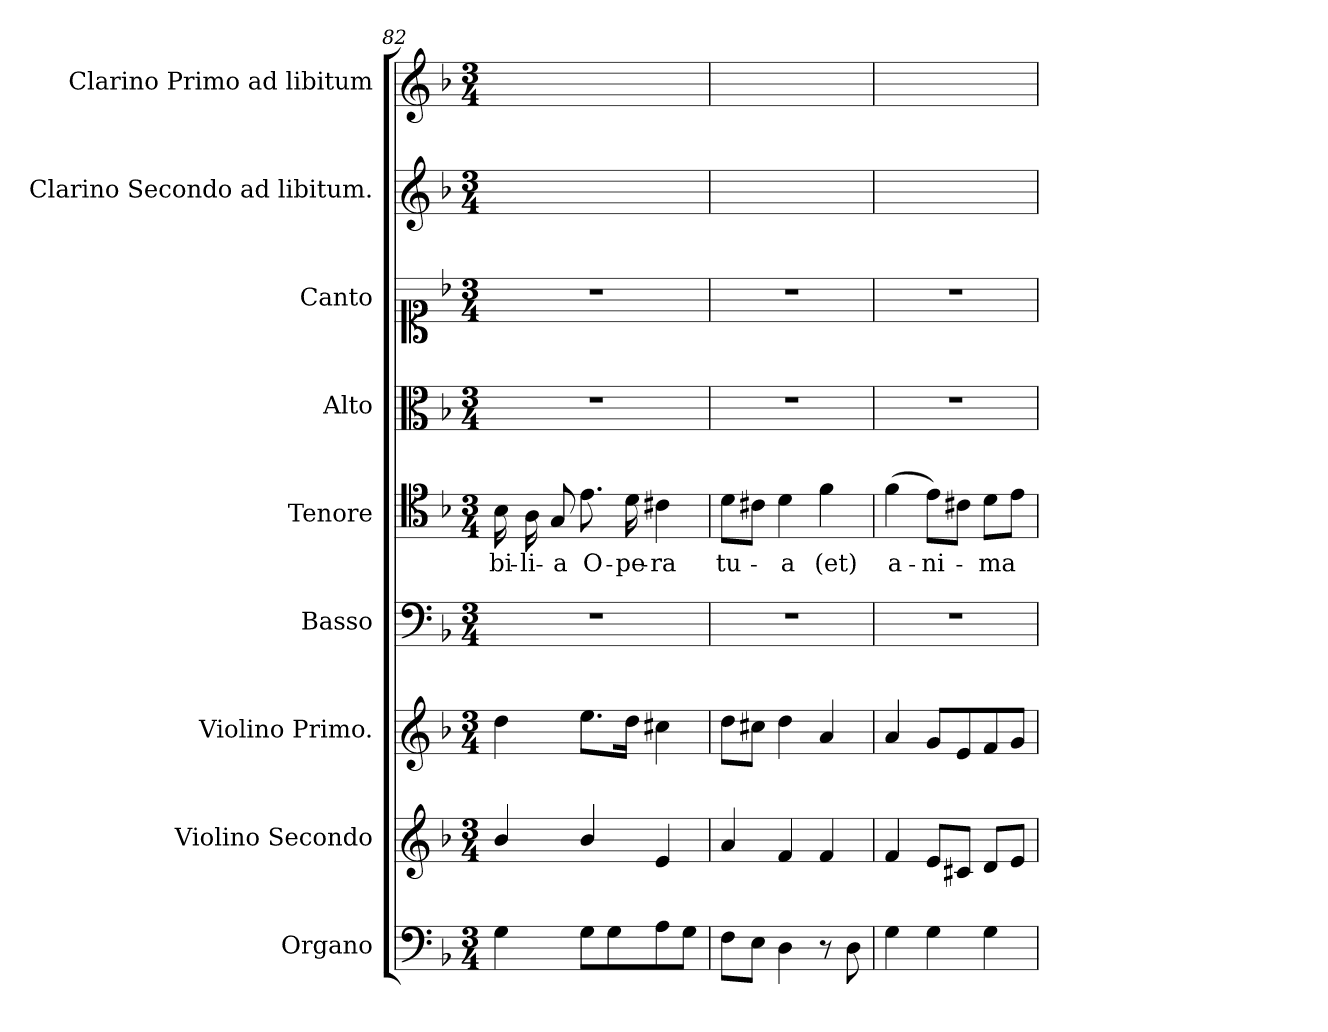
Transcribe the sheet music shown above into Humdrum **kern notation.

**kern	**kern	**kern	**kern	**kern	**text	**kern	**kern	**kern	**kern
*part9	*part8	*part7	*part6	*part5	*part5	*part4	*part3	*part2	*part1
*staff9	*staff8	*staff7	*staff6	*staff5	*staff5	*staff4	*staff3	*staff2	*staff1
*I"Organo	*I"Violino Secondo	*I"Violino Primo.	*I"Basso	*I"Tenore	*	*I"Alto	*I"Canto	*I"Clarino Secondo ad libitum.	*I"Clarino Primo ad libitum
*I'org	*	*I'vl I	*I'B	*I'T	*	*I'A	*I'C	*I'clno II	*I'clno I
*clefF4	*clefG2	*clefG2	*clefF4	*clefC4	*	*clefC3	*clefC1	*clefG2	*clefG2
*k[b-]	*k[b-]	*k[b-]	*k[b-]	*k[b-]	*	*k[b-]	*k[b-]	*k[b-]	*k[b-]
*F:	*F:	*F:	*F:	*F:	*	*F:	*F:	*F:	*F:
*M3/4	*M3/4	*M3/4	*M3/4	*M3/4	*	*M3/4	*M3/4	*M3/4	*M3/4
=82	=82	=82	=82	=82	=82	=82	=82	=82	=82
4G\	4b-/	4dd\	2.r	16B-\	-bi-	2.r	2.r	2.ryy	2.ryy
.	.	.	.	16A\	-li-	.	.	.	.
.	.	.	.	8G/	-a	.	.	.	.
8G\L	4b-/	8.ee\L	.	8.e\	O-	.	.	.	.
8G\	.	.	.	.	.	.	.	.	.
.	.	16dd\Jk	.	16d\	-pe-	.	.	.	.
8A\	4e/	4cc#X\	.	4c#X\	-ra	.	.	.	.
8G\J	.	.	.	.	.	.	.	.	.
=83	=83	=83	=83	=83	=83	=83	=83	=83	=83
8F\L	4a/	8dd\L	2.r	8d\L	tu-	2.r	2.r	2.ryy	2.ryy
8E\J	.	8cc#X\J	.	8c#X\J	.	.	.	.	.
4D\	4f/	4dd\	.	4d\	-a	.	.	.	.
8r	4f/	4a/	.	4f\	(et)	.	.	.	.
8D\	.	.	.	.	.	.	.	.	.
=84	=84	=84	=84	=84	=84	=84	=84	=84	=84
4G\	4f/	4a/	2.r	(4f\	a-	2.r	2.r	2.ryy	2.ryy
4G\	8e/L	8g/L	.	8e\L)	-ni-	.	.	.	.
.	8c#X/J	8e/	.	8c#X\J	.	.	.	.	.
4G\	8d/L	8f/	.	8d\L	-ma	.	.	.	.
.	8e/J	8g/J	.	8e\J	.	.	.	.	.
=	=	=	=	=	=	=	=	=	=
*-	*-	*-	*-	*-	*-	*-	*-	*-	*-
